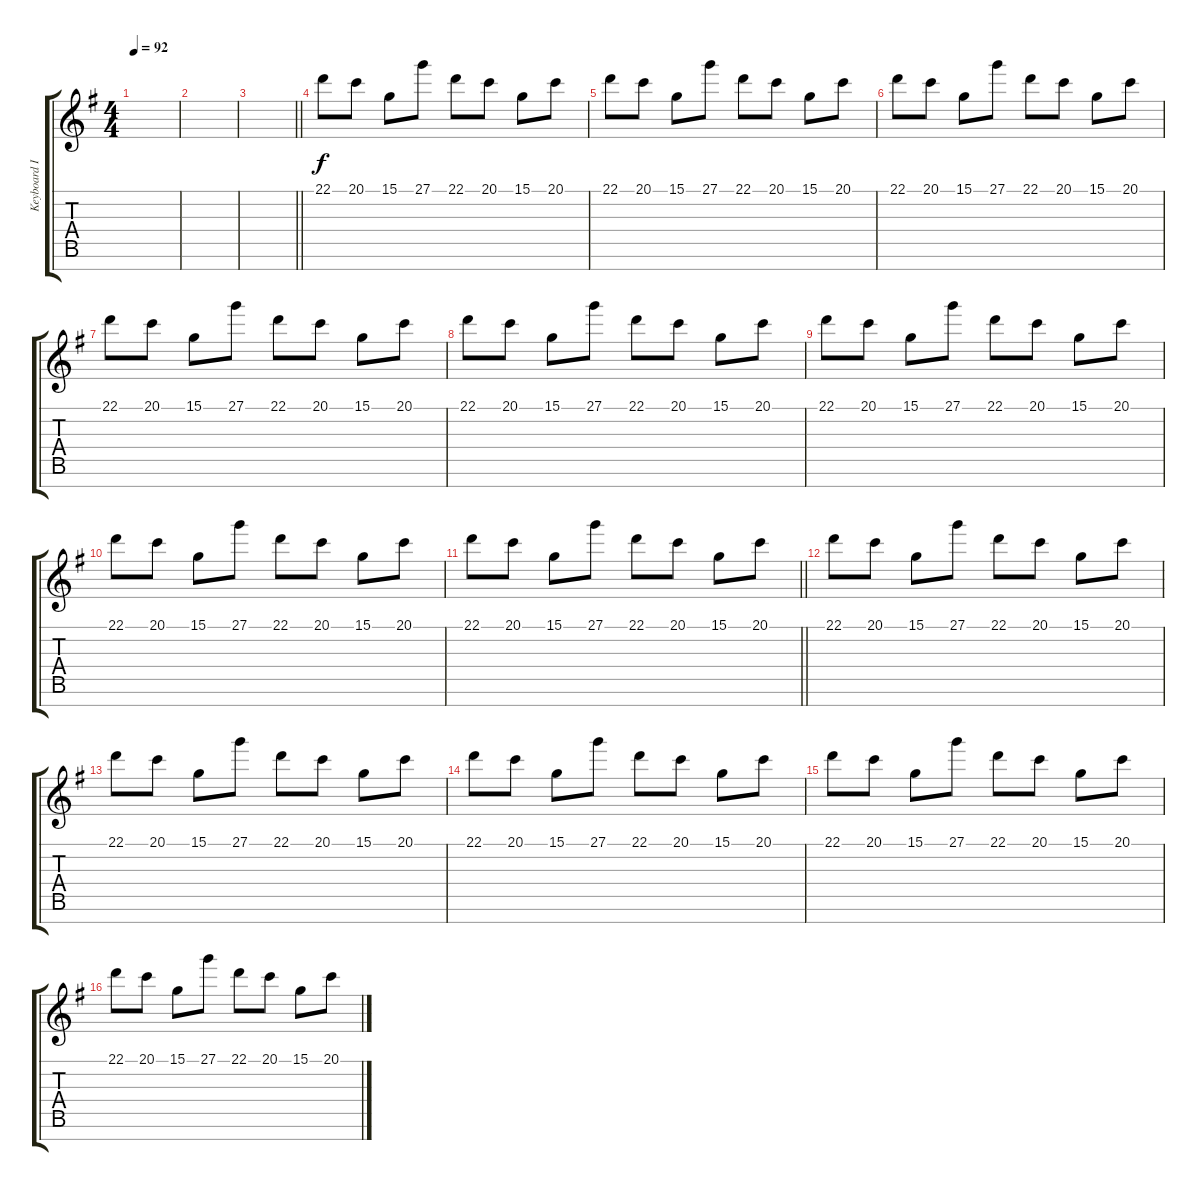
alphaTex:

\track ("Keyboard I" "Keyboard I") {instrument electricgrandpiano}
\staff {score tabs}
\tuning (E4 B3 G3 D3 A2 E2 B1) {hide}
\ts (4 4)
\tempo 92
\clef g2
\ks g
|
|
\barLineRight lightlight
|
\section ("" "")
22.1.8 20.1.8 15.1.8 27.1.8 22.1.8 20.1.8 15.1.8 20.1.8 |
22.1.8 20.1.8 15.1.8 27.1.8 22.1.8 20.1.8 15.1.8 20.1.8 |
22.1.8 20.1.8 15.1.8 27.1.8 22.1.8 20.1.8 15.1.8 20.1.8 |
22.1.8 20.1.8 15.1.8 27.1.8 22.1.8 20.1.8 15.1.8 20.1.8 |
22.1.8 20.1.8 15.1.8 27.1.8 22.1.8 20.1.8 15.1.8 20.1.8 |
22.1.8 20.1.8 15.1.8 27.1.8 22.1.8 20.1.8 15.1.8 20.1.8 |
22.1.8 20.1.8 15.1.8 27.1.8 22.1.8 20.1.8 15.1.8 20.1.8 |
\barLineRight lightlight
22.1.8 20.1.8 15.1.8 27.1.8 22.1.8 20.1.8 15.1.8 20.1.8 |
\section ("" "")
22.1.8 20.1.8 15.1.8 27.1.8 22.1.8 20.1.8 15.1.8 20.1.8 |
22.1.8 20.1.8 15.1.8 27.1.8 22.1.8 20.1.8 15.1.8 20.1.8 |
22.1.8 20.1.8 15.1.8 27.1.8 22.1.8 20.1.8 15.1.8 20.1.8 |
22.1.8 20.1.8 15.1.8 27.1.8 22.1.8 20.1.8 15.1.8 20.1.8 |
22.1.8 20.1.8 15.1.8 27.1.8 22.1.8 20.1.8 15.1.8 20.1.8
